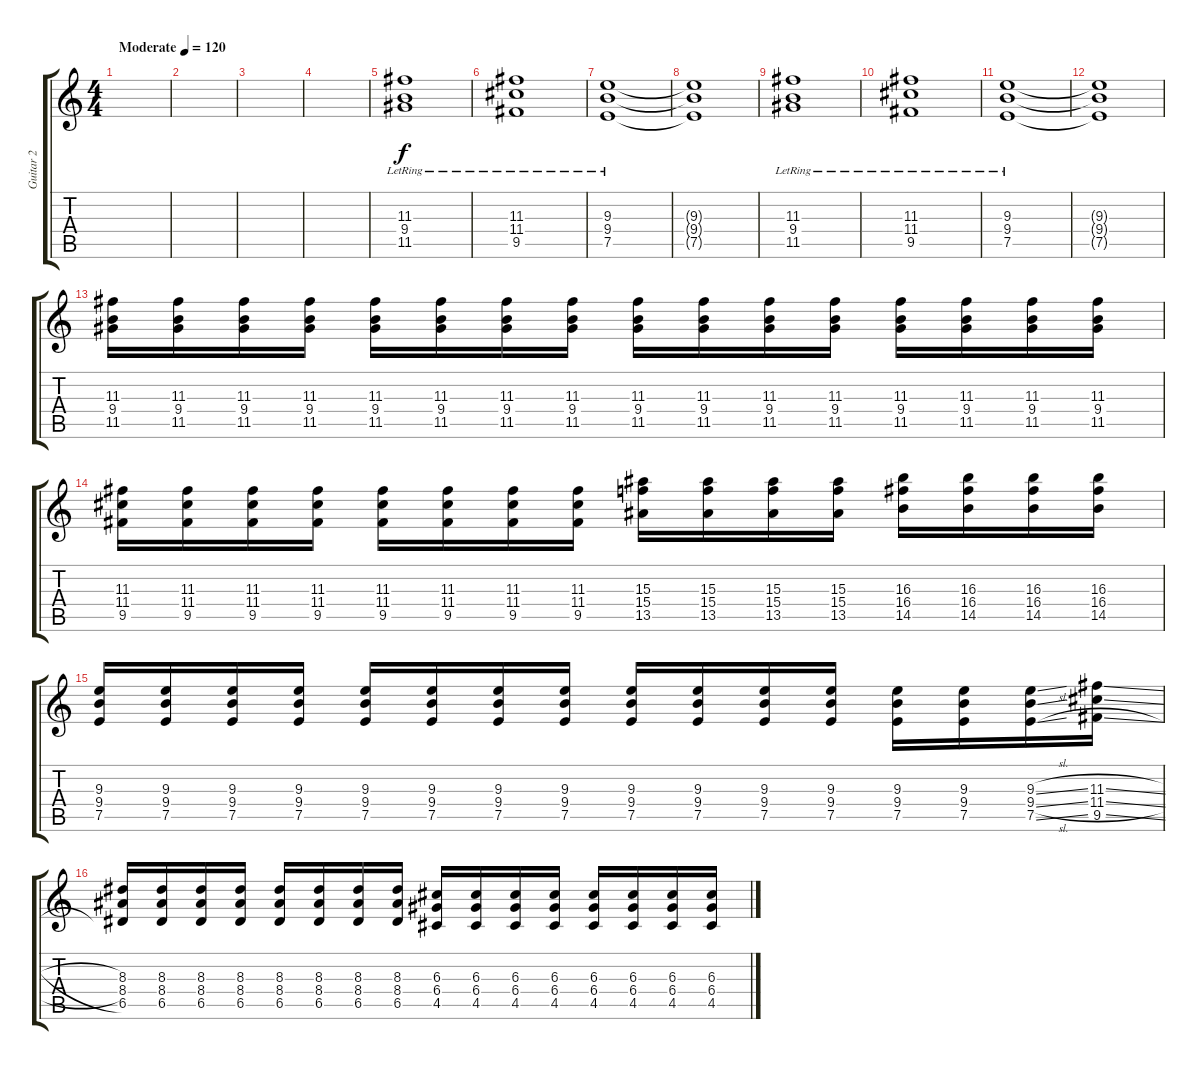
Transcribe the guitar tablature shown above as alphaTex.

\track ("Guitar 2" "Guitar 2") {instrument distortionguitar}
\staff {score tabs}
\tuning (E4 B3 G3 D3 A2 E2) {hide}
\ts (4 4)
\tempo (120 "Moderate")
\clef g2
\ks c
|
|
|
|
(11.3{lr} 9.4{lr} 11.5{lr}).1 |
(11.3{lr} 11.4{lr} 9.5{lr}).1 |
(9.3{lr} 9.4{lr} 7.5{lr}).1 |
(9.3{t} 9.4{t} 7.5{t}).1 |
(11.3{lr} 9.4{lr} 11.5{lr}).1 |
(11.3{lr} 11.4{lr} 9.5{lr}).1 |
(9.3{lr} 9.4{lr} 7.5{lr}).1 |
(9.3{t} 9.4{t} 7.5{t}).1 |
(11.3 9.4 11.5).16 (11.3 9.4 11.5).16 (11.3 9.4 11.5).16 (11.3 9.4 11.5).16 (11.3 9.4 11.5).16 (11.3 9.4 11.5).16 (11.3 9.4 11.5).16 (11.3 9.4 11.5).16 (11.3 9.4 11.5).16 (11.3 9.4 11.5).16 (11.3 9.4 11.5).16 (11.3 9.4 11.5).16 (11.3 9.4 11.5).16 (11.3 9.4 11.5).16 (11.3 9.4 11.5).16 (11.3 9.4 11.5).16 |
(11.3 11.4 9.5).16 (11.3 11.4 9.5).16 (11.3 11.4 9.5).16 (11.3 11.4 9.5).16 (11.3 11.4 9.5).16 (11.3 11.4 9.5).16 (11.3 11.4 9.5).16 (11.3 11.4 9.5).16 (15.3 15.4 13.5).16 (15.3 15.4 13.5).16 (15.3 15.4 13.5).16 (15.3 15.4 13.5).16 (16.3 16.4 14.5).16 (16.3 16.4 14.5).16 (16.3 16.4 14.5).16 (16.3 16.4 14.5).16 |
(9.3 9.4 7.5).16 (9.3 9.4 7.5).16 (9.3 9.4 7.5).16 (9.3 9.4 7.5).16 (9.3 9.4 7.5).16 (9.3 9.4 7.5).16 (9.3 9.4 7.5).16 (9.3 9.4 7.5).16 (9.3 9.4 7.5).16 (9.3 9.4 7.5).16 (9.3 9.4 7.5).16 (9.3 9.4 7.5).16 (9.3 9.4 7.5).16 (9.3 9.4 7.5).16 (9.3{sl} 9.4{sl} 7.5{sl}).16 (11.3{sl} 11.4{sl} 9.5{sl}).16 |
(8.3 8.4 6.5).16 (8.3 8.4 6.5).16 (8.3 8.4 6.5).16 (8.3 8.4 6.5).16 (8.3 8.4 6.5).16 (8.3 8.4 6.5).16 (8.3 8.4 6.5).16 (8.3 8.4 6.5).16 (6.3 6.4 4.5).16 (6.3 6.4 4.5).16 (6.3 6.4 4.5).16 (6.3 6.4 4.5).16 (6.3 6.4 4.5).16 (6.3 6.4 4.5).16 (6.3 6.4 4.5).16 (6.3 6.4 4.5).16
